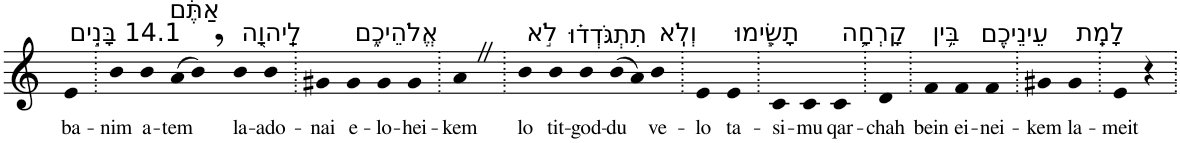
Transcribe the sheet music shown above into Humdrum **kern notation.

**kern	**text
*part1	*part1
*staff1	*staff1
*I"Piano	*
*I'Pno	*
*clefG2	*
*k[]	*
=1	=1
!LO:TX:a:t=14.1 בָּנִ֣ים	!
!	!LO:LY:b
4e	ba-
=2.	=2.
!	!LO:LY:b
4b	-nim
!LO:TX:a:t=אַתֶּ֔ם	!
!	!LO:LY:b
4b	a-
!	!LO:LY:b
(>8a	-tem
8b,)	.
!LO:TX:a:t=לַֽיהוָ֖ה	!
!	!LO:LY:b
4b	la-
!	!LO:LY:b
4b	-ado-
=3.	=3.
!	!LO:LY:b
4g#X	-nai
!LO:TX:a:t=אֱלֹהֵיכֶ֑ם	!
!	!LO:LY:b
4g#	e-
!	!LO:LY:b
4g#	-lo-
!	!LO:LY:b
4g#	-hei-
=4.	=4.
!	!LO:LY:b
4aZ	-kem
=5.	=5.
!LO:TX:a:t=לֹ֣א	!
!	!LO:LY:b
4b	lo
!LO:TX:a:t=תִתְגֹּדְד֗וּ	!
!	!LO:LY:b
4b	tit-
!	!LO:LY:b
4b	-god-
!	!LO:LY:b
(>8b	-du
8a)	.
!LO:TX:a:t=וְלֹֽא	!
!	!LO:LY:b
4b	ve-
=6.	=6.
!	!LO:LY:b
4e	-lo
!LO:TX:a:t=תָשִׂ֧ימוּ	!
!	!LO:LY:b
4e	ta-
=7.	=7.
!	!LO:LY:b
4c	-si-
!	!LO:LY:b
4c	-mu
!LO:TX:a:t=קָרְחָ֛ה	!
!	!LO:LY:b
4c	qar-
=8.	=8.
!	!LO:LY:b
4d	-chah
=9.	=9.
!LO:TX:a:t=בֵּ֥ין	!
!	!LO:LY:b
4f	bein
!LO:TX:a:t=עֵינֵיכֶ֖ם	!
!	!LO:LY:b
4f	ei-
!	!LO:LY:b
4f	-nei-
=10.	=10.
!	!LO:LY:b
4g#X	-kem
!LO:TX:a:t=לָמֵֽת	!
!	!LO:LY:b
4g#	la-
=11.	=11.
!	!LO:LY:b
4e	-meit
4r	.
=.	=.
*-	*-
